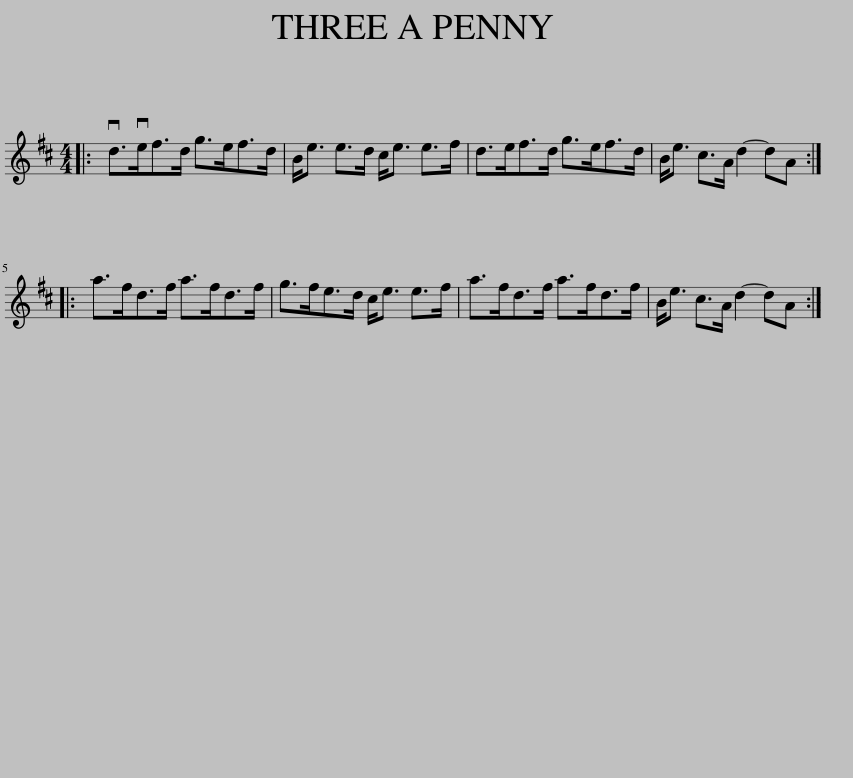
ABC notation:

X:1
L:1/8
M:4/4
I:linebreak $
K:D
V:1 treble
V:1
|: vd>vef>d g>ef>d | B<e e>d c<e e>f | d>ef>d g>ef>d | B<e c>A d2- dA ::$ a>fd>f a>fd>f | %5
 g>fe>d c<e e>f | a>fd>f a>fd>f | B<e c>A d2- dA :| %8
